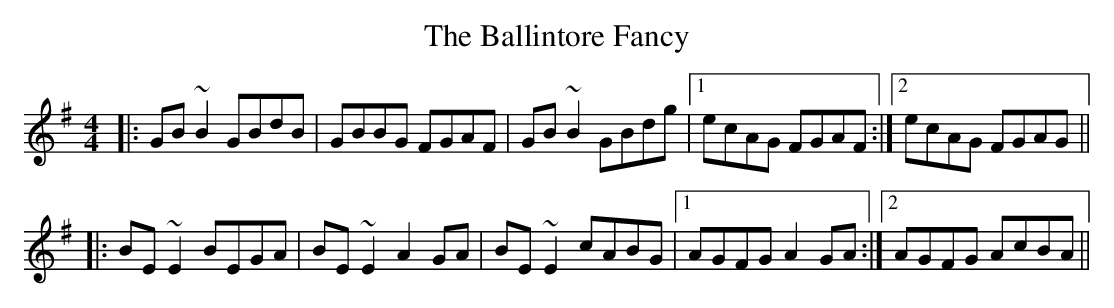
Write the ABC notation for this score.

X:1
T: The Ballintore Fancy
M: 4/4
L: 1/8
K: Gmaj
|:GB ~B2 GBdB|GBBG FGAF|GB ~B2 GBdg|1 ecAG FGAF:|2 ecAG FGAG||
|:BE~E2 BEGA|BE ~E2 A2GA|BE ~E2 cABG|1 AGFG A2GA:|2 AGFG AcBA||
